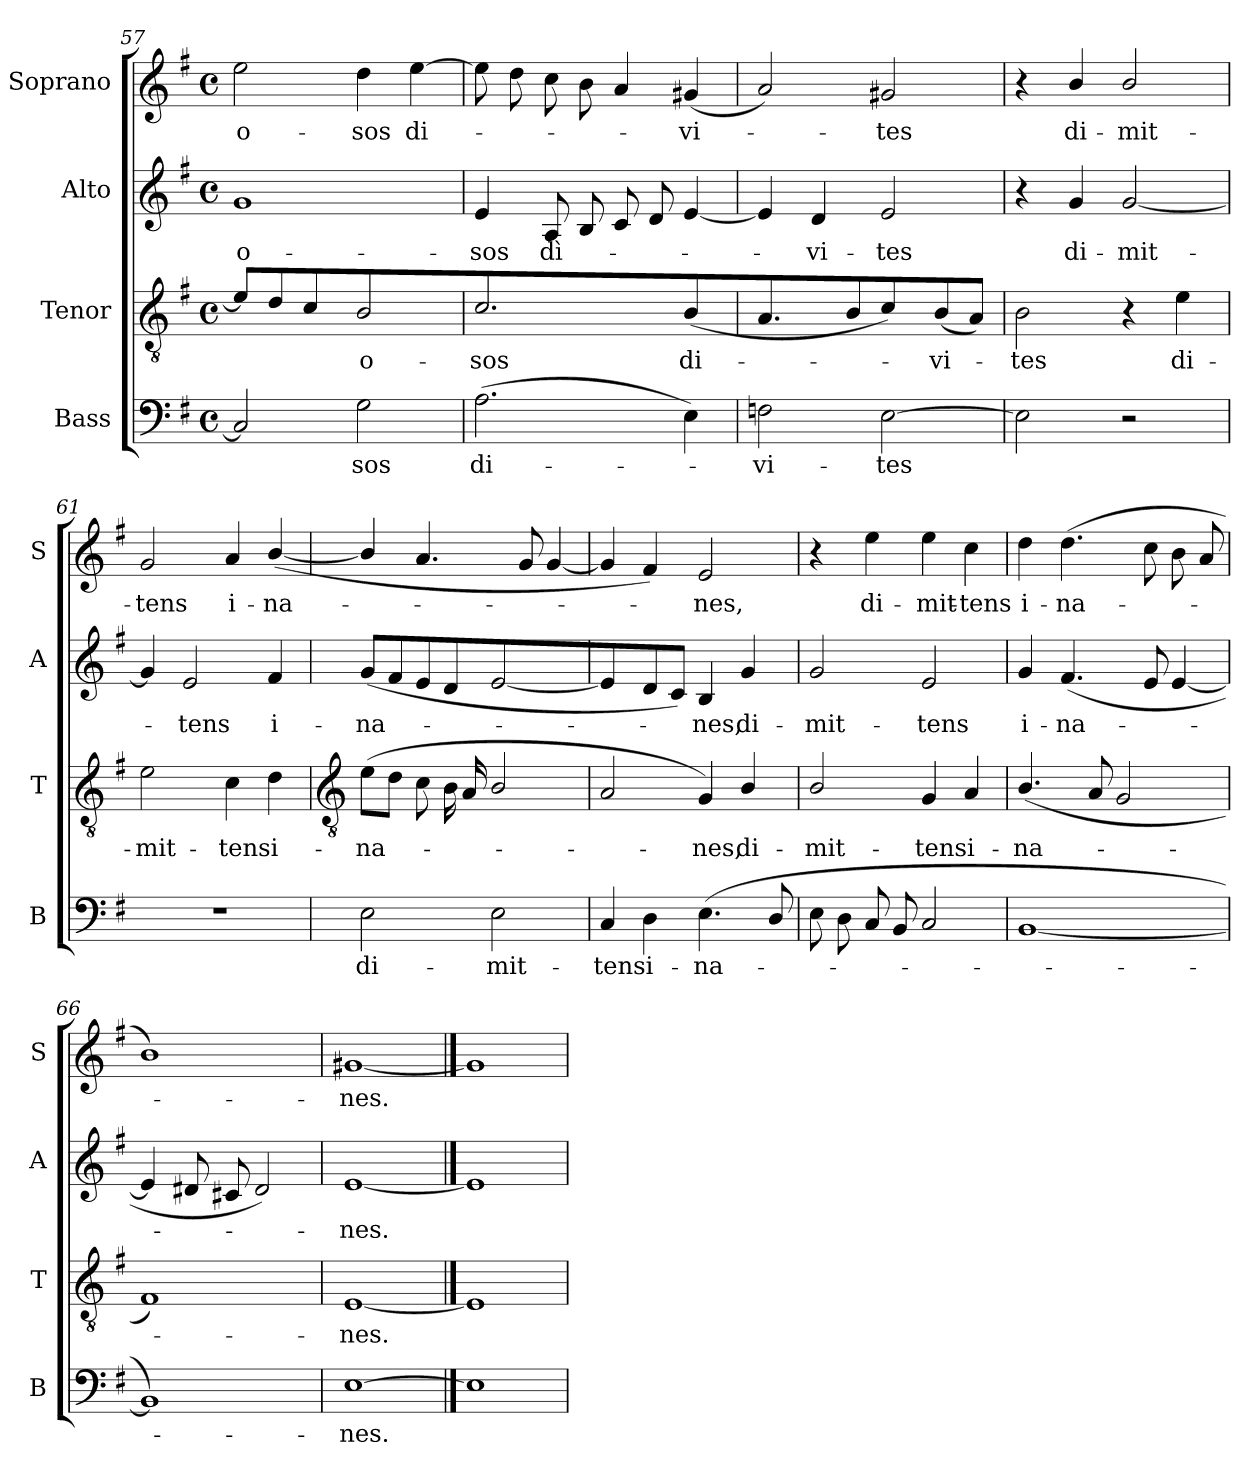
**kern	**text	**kern	**text	**kern	**text	**kern	**text
*part4	*part4	*part3	*part3	*part2	*part2	*part1	*part1
*staff4	*staff4	*staff3	*staff3	*staff2	*staff2	*staff1	*staff1
*I"Bass	*	*I"Tenor	*	*I"Alto	*	*I"Soprano	*
*I'B	*	*I'T	*	*I'A	*	*I'S	*
*clefF4	*	*clefGv2	*	*clefG2	*	*clefG2	*
*k[f#]	*	*k[f#]	*	*k[f#]	*	*k[f#]	*
*G:	*	*G:	*	*G:	*	*G:	*
*M4/4	*	*M4/4	*	*M4/4	*	*M4/4	*
*met(c)	*	*met(c)	*	*met(c)	*	*met(c)	*
=57	=57	=57	=57	=57	=57	=57	=57
!	!	!	!	!	!LO:LY:b	!	!LO:LY:b
2C]	.	8eL]	.	1g	-o-	2ee	-o-
.	.	8d	.	.	.	.	.
.	.	4c	.	.	.	.	.
!	!LO:LY:b	!	!LO:LY:b	!	!	!	!LO:LY:b
2G	sos	2B	o-	.	.	4dd	-sos
!	!	!	!	!	!	!	!LO:LY:b
.	.	.	.	.	.	[4ee	di-
=58	=58	=58	=58	=58	=58	=58	=58
!	!LO:LY:b	!	!LO:LY:b	!	!LO:LY:b	!	!
(>2.A	di-	2.c	-sos	4e	-sos	8eeL]	.
.	.	.	.	.	.	8dd	.
!	!	!	!	!	!LO:LY:b	!	!
.	.	.	.	8AL	dì-	8cc	.
.	.	.	.	8B	.	8b	.
.	.	.	.	8c	.	4a	.
.	.	.	.	8d	.	.	.
!	!	!	!LO:LY:b	!	!	!	!LO:LY:b
4E)	.	(>4B/	di-	[4e	.	(<4g#X	vi-
=59	=59	=59	=59	=59	=59	=59	=59
!	!LO:LY:b	!	!	!	!	!	!
2Fn	vi-	4.A	.	4e]	.	2a)	.
!	!	!	!	!	!LO:LY:b	!	!
.	.	.	.	4d	vi-	.	.
.	.	8B	.	.	.	.	.
!	!LO:LY:b	!	!	!	!LO:LY:b	!	!LO:LY:b
[2E	-tes	4c)	.	2e	-tes	2g#X	tes
!	!	!	!LO:LY:b	!	!	!	!
.	.	(<8B	vi-	.	.	.	.
.	.	8AJ)	.	.	.	.	.
=60	=60	=60	=60	=60	=60	=60	=60
!	!	!	!LO:LY:b	!	!	!	!
2E]	.	2B	tes	4r	.	4r	.
!	!	!	!	!	!LO:LY:b	!	!LO:LY:b
.	.	.	.	4g	di-	4b/	di-
!	!	!	!	!	!LO:LY:b	!	!LO:LY:b
2r	.	4r	.	[2g	-mit-	2b/	-mit-
!	!	!	!LO:LY:b	!	!	!	!
.	.	4e	di-	.	.	.	.
=61	=61	=61	=61	=61	=61	=61	=61
!	!	!	!LO:LY:b	!	!	!	!LO:LY:b
1r	.	2e	-mit-	4g]	.	2g	-tens
!	!	!	!	!	!LO:LY:b	!	!
.	.	.	.	2e	tens	.	.
!	!	!	!LO:LY:b	!	!	!	!LO:LY:b
.	.	4c	-tens	.	.	4a	i-
!	!	!	!LO:LY:b	!	!LO:LY:b	!	!LO:LY:b
.	.	4d	i-	4f#	i-	(<[4b/	-na-
!!LO:LB:g=z
=62	=62	=62	=62	=62	=62	=62	=62
*	*	*clefGv2	*	*	*	*	*
!	!LO:LY:b	!	!LO:LY:b	!	!LO:LY:b	!	!
2E	di-	(>8eL	-na-	(<8gL	-na-	4b/]	.
.	.	8dJ	.	8f#	.	.	.
.	.	8cL	.	8e	.	4.a	.
.	.	16BL	.	8d	.	.	.
.	.	16A	.	.	.	.	.
!	!LO:LY:b	!	!	!	!	!	!
2E	-mit-	2B/	.	[2e	.	.	.
.	.	.	.	.	.	8gL	.
.	.	.	.	.	.	[4g	.
=63	=63	=63	=63	=63	=63	=63	=63
!	!LO:LY:b	!	!	!	!	!	!
4C	-tens	2A	.	4e]	.	4g]	.
!	!LO:LY:b	!	!	!	!	!	!
4D	i-	.	.	8d	.	4f#)	.
.	.	.	.	8cJ)	.	.	.
!	!LO:LY:b	!	!LO:LY:b	!	!LO:LY:b	!	!LO:LY:b
(<4.E	-na-	4G)	nes,	4B	nes,	2e	nes,
!	!	!	!LO:LY:b	!	!LO:LY:b	!	!
.	.	4B/	di-	4g	di-	.	.
8D/	.	.	.	.	.	.	.
=64	=64	=64	=64	=64	=64	=64	=64
!	!	!	!LO:LY:b	!	!LO:LY:b	!	!
8EL	.	2B/	-mit-	2g	-mit-	4r	.
8D	.	.	.	.	.	.	.
!	!	!	!	!	!	!	!LO:LY:b
8C	.	.	.	.	.	4ee	di-
8BB	.	.	.	.	.	.	.
!	!	!	!LO:LY:b	!	!LO:LY:b	!	!LO:LY:b
2C	.	4G	-tens	2e	-tens	4ee	-mit-
!	!	!	!LO:LY:b	!	!	!	!LO:LY:b
.	.	4A	i-	.	.	4cc	-tens
=65	=65	=65	=65	=65	=65	=65	=65
!	!	!	!LO:LY:b	!	!LO:LY:b	!	!LO:LY:b
[1BB	.	(<4.B/	-na-	4g	i-	4dd	i-
!	!	!	!	!	!LO:LY:b	!	!LO:LY:b
.	.	.	.	(<4.f#	-na-	(>4.dd	-na-
.	.	8A	.	.	.	.	.
.	.	2G	.	.	.	.	.
.	.	.	.	8eL	.	8cc	.
.	.	.	.	[4e	.	8b	.
.	.	.	.	.	.	8a	.
=66	=66	=66	=66	=66	=66	=66	=66
1BB])	.	1F#)	.	4e]	.	1b)	.
.	.	.	.	8d#X	.	.	.
.	.	.	.	8c#X	.	.	.
.	.	.	.	2d#)	.	.	.
=67	=67	=67	=67	=67	=67	=67	=67
!	!LO:LY:b	!	!LO:LY:b	!	!LO:LY:b	!	!LO:LY:b
[1E	nes.	[1E	nes.	[1e	nes.	[1g#X	nes.
==68	==68	==68	==68	==68	==68	==68	==68
1E]	.	1E]	.	1e]	.	1g#]	.
=	=	=	=	=	=	=	=
*-	*-	*-	*-	*-	*-	*-	*-
